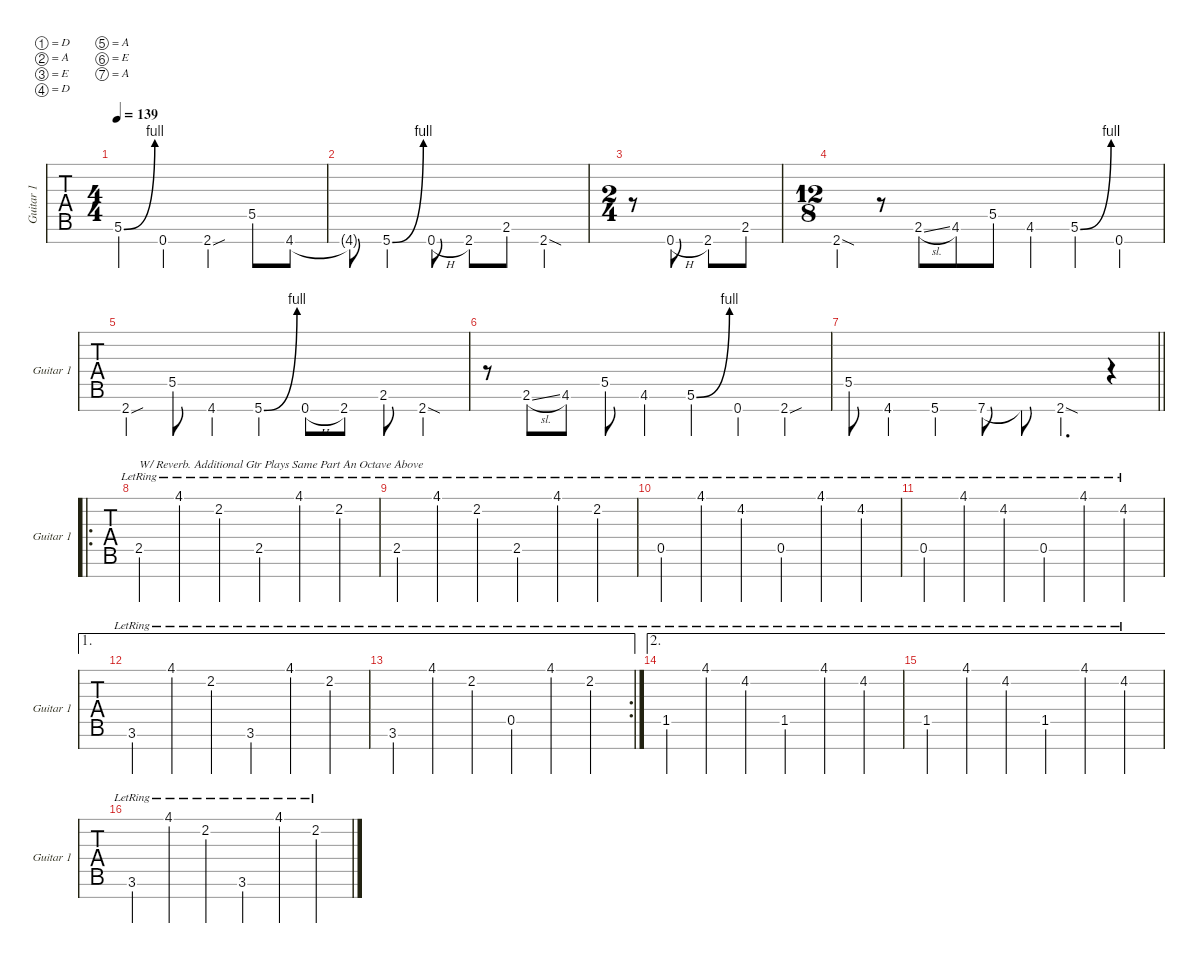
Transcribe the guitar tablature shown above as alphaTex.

\defaultSystemsLayout 4
\hideDynamics
\bracketExtendMode nobrackets
\singleTrackTrackNamePolicy allsystems
\multiTrackTrackNamePolicy allsystems
\firstSystemTrackNameMode fullname
\otherSystemsTrackNameMode fullname
\otherSystemsTrackNameOrientation horizontal
\track ("Guitar 1" "Guitar 1") {instrument overdrivenguitar}
\staff {tabs}
\tuning (D4 A3 E3 D3 A2 E2 A1)
\ts (4 4)
\tempo 139
\clef g2
\ks c
5.6{be (bend 30.599999999999998 0 59.4 4)}.4{dy mf} 0.7.4 2.7{sou}.4 5.5.8 4.7.8 |
4.7{t}.8 5.7{be (bend 30 0 60 4)}.4 0.7{h}.8 2.7.8 2.6.8 2.7{sod}.4 |
\ts (2 4)
r.8 0.7{h}.8 2.7.8 2.6.8 |
\ts (12 8)
2.7{sod}.4 r.8 2.6{sl}.8 4.6.8 5.5.8 4.6.4 5.6{be (bend 30 0 59.4 4)}.4 0.7.4 |
2.7{sou}.4 5.5.8 4.7.4 5.7{be (bend 30 0 59.4 4)}.4 0.7{h}.8 2.7.8 2.6.8 2.7{sod}.4 |
r.8 2.6{sl}.8 4.6.8 5.5.8 4.6.4 5.6{be (bend 30 0 59.4 4)}.4 0.7.4 2.7{sou}.4 |
\barLineRight lightlight
5.5.8 4.7.4 5.7.4 7.7.8 7.7{t}.8 2.7{sod}.4{d} r.4 |
\ro
2.5{lr}.4{txt "W/ Reverb. Additional Gtr Plays Same Part An Octave Above"} 4.1{lr}.4 2.2{lr}.4 2.5{lr}.4 4.1{lr}.4 2.2{lr}.4 |
2.5{lr}.4 4.1{lr}.4 2.2{lr}.4 2.5{lr}.4 4.1{lr}.4 2.2{lr}.4 |
0.5{lr}.4 4.1{lr}.4 4.2{lr}.4 0.5{lr}.4 4.1{lr}.4 4.2{lr}.4 |
0.5{lr}.4 4.1{lr}.4 4.2{lr}.4 0.5{lr}.4 4.1{lr}.4 4.2{lr}.4 |
\ae 1
3.6{lr}.4 4.1{lr}.4 2.2{lr}.4 3.6{lr}.4 4.1{lr}.4 2.2{lr}.4 |
\ae 1
\rc 2
3.6{lr}.4 4.1{lr}.4 2.2{lr}.4 0.5{lr}.4 4.1{lr}.4 2.2{lr}.4 |
\ae 2
1.5{lr}.4 4.1{lr}.4 4.2{lr}.4 1.5{lr}.4 4.1{lr}.4 4.2{lr}.4 |
\ae 2
1.5{lr}.4 4.1{lr}.4 4.2{lr}.4 1.5{lr}.4 4.1{lr}.4 4.2{lr}.4 |
3.6{lr}.4 4.1{lr}.4 2.2{lr}.4 3.6{lr}.4 4.1{lr}.4 2.2{lr}.4
